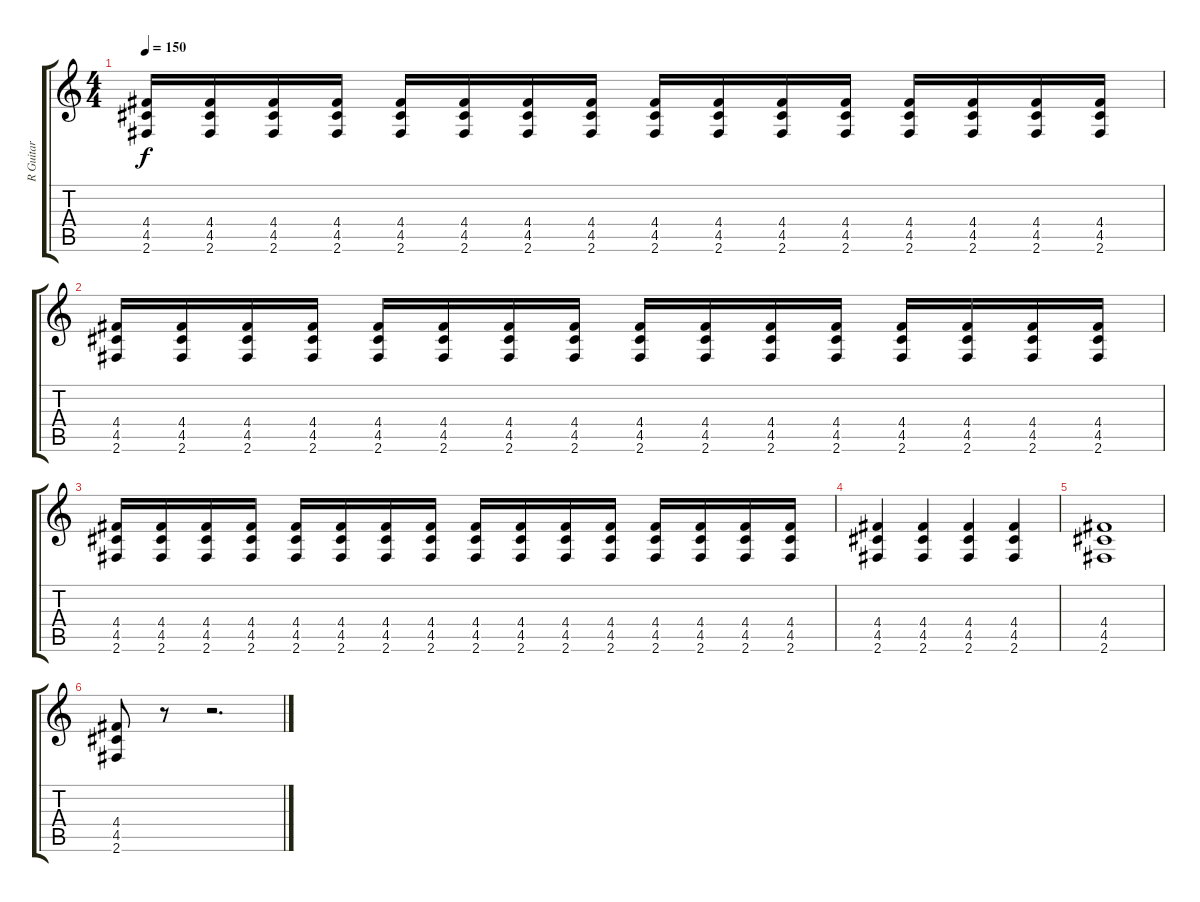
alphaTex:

\track ("R Guitar" "R Guitar") {instrument distortionguitar}
\staff {score tabs}
\tuning (E4 B3 G3 D3 A2 E2) {hide}
\ts (4 4)
\tempo 150
\clef g2
\ks c
(4.4 4.5 2.6).16{dy f} (4.4 4.5 2.6).16 (4.4 4.5 2.6).16 (4.4 4.5 2.6).16 (4.4 4.5 2.6).16 (4.4 4.5 2.6).16 (4.4 4.5 2.6).16 (4.4 4.5 2.6).16 (4.4 4.5 2.6).16 (4.4 4.5 2.6).16 (4.4 4.5 2.6).16 (4.4 4.5 2.6).16 (4.4 4.5 2.6).16 (4.4 4.5 2.6).16 (4.4 4.5 2.6).16 (4.4 4.5 2.6).16 |
(4.4 4.5 2.6).16 (4.4 4.5 2.6).16 (4.4 4.5 2.6).16 (4.4 4.5 2.6).16 (4.4 4.5 2.6).16 (4.4 4.5 2.6).16 (4.4 4.5 2.6).16 (4.4 4.5 2.6).16 (4.4 4.5 2.6).16 (4.4 4.5 2.6).16 (4.4 4.5 2.6).16 (4.4 4.5 2.6).16 (4.4 4.5 2.6).16 (4.4 4.5 2.6).16 (4.4 4.5 2.6).16 (4.4 4.5 2.6).16 |
(4.4 4.5 2.6).16 (4.4 4.5 2.6).16 (4.4 4.5 2.6).16 (4.4 4.5 2.6).16 (4.4 4.5 2.6).16 (4.4 4.5 2.6).16 (4.4 4.5 2.6).16 (4.4 4.5 2.6).16 (4.4 4.5 2.6).16 (4.4 4.5 2.6).16 (4.4 4.5 2.6).16 (4.4 4.5 2.6).16 (4.4 4.5 2.6).16 (4.4 4.5 2.6).16 (4.4 4.5 2.6).16 (4.4 4.5 2.6).16 |
(4.4 4.5 2.6).4 (4.4 4.5 2.6).4 (4.4 4.5 2.6).4 (4.4 4.5 2.6).4 |
(4.4 4.5 2.6).1 |
(4.4 4.5 2.6).8 r.8 r.2{d}
